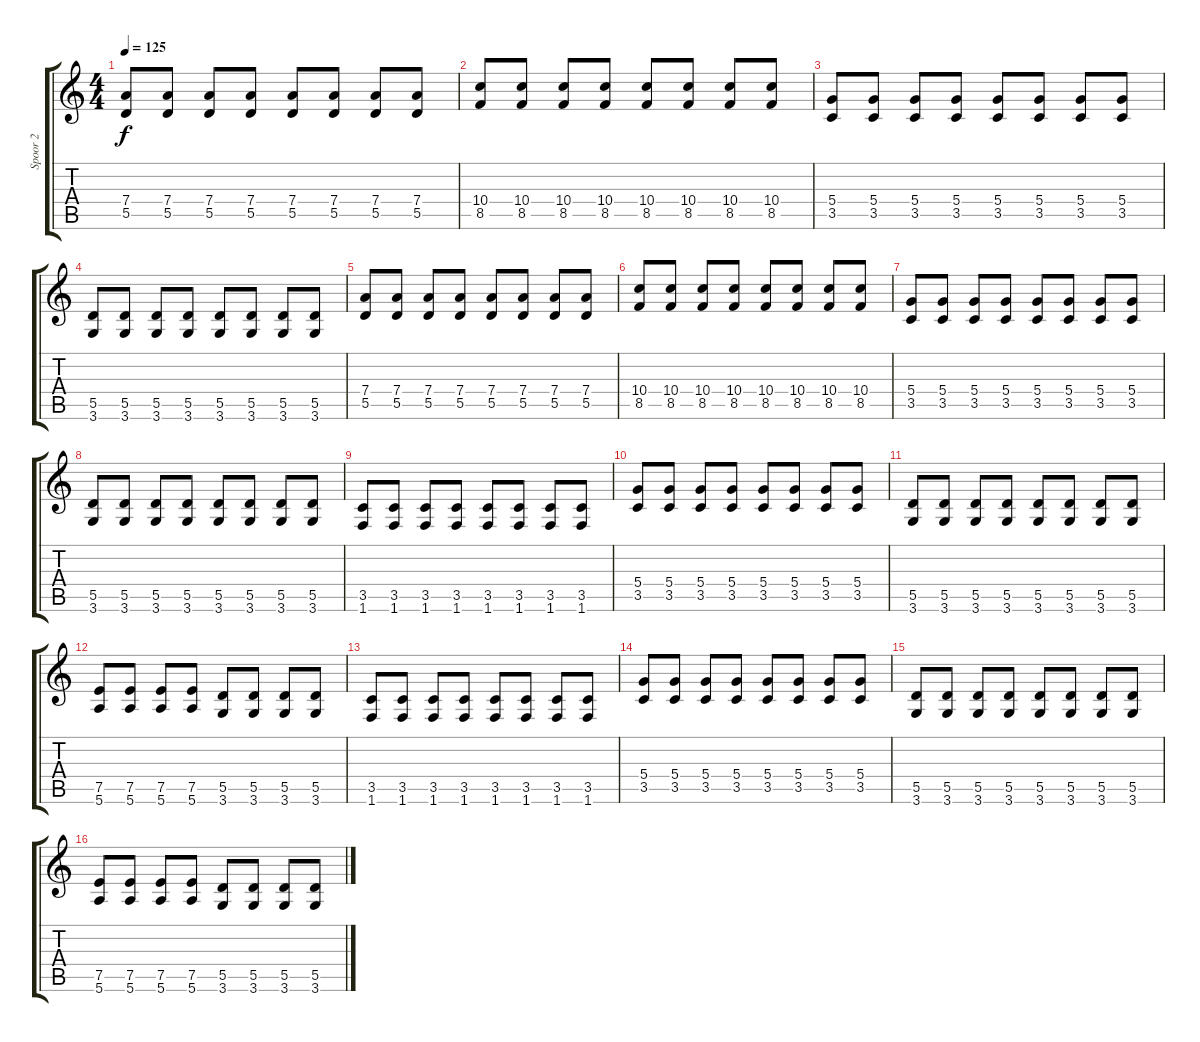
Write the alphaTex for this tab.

\track ("Spoor 2" "Spoor 2") {instrument distortionguitar}
\staff {score tabs}
\tuning (E4 B3 G3 D3 A2 E2) {hide}
\ts (4 4)
\tempo 125
\clef g2
\ks c
(7.4 5.5).8{dy f} (7.4 5.5).8 (7.4 5.5).8 (7.4 5.5).8 (7.4 5.5).8 (7.4 5.5).8 (7.4 5.5).8 (7.4 5.5).8 |
(10.4 8.5).8 (10.4 8.5).8 (10.4 8.5).8 (10.4 8.5).8 (10.4 8.5).8 (10.4 8.5).8 (10.4 8.5).8 (10.4 8.5).8 |
(5.4 3.5).8 (5.4 3.5).8 (5.4 3.5).8 (5.4 3.5).8 (5.4 3.5).8 (5.4 3.5).8 (5.4 3.5).8 (5.4 3.5).8 |
(5.5 3.6).8 (5.5 3.6).8 (5.5 3.6).8 (5.5 3.6).8 (5.5 3.6).8 (5.5 3.6).8 (5.5 3.6).8 (5.5 3.6).8 |
(7.4 5.5).8 (7.4 5.5).8 (7.4 5.5).8 (7.4 5.5).8 (7.4 5.5).8 (7.4 5.5).8 (7.4 5.5).8 (7.4 5.5).8 |
(10.4 8.5).8 (10.4 8.5).8 (10.4 8.5).8 (10.4 8.5).8 (10.4 8.5).8 (10.4 8.5).8 (10.4 8.5).8 (10.4 8.5).8 |
(5.4 3.5).8 (5.4 3.5).8 (5.4 3.5).8 (5.4 3.5).8 (5.4 3.5).8 (5.4 3.5).8 (5.4 3.5).8 (5.4 3.5).8 |
(5.5 3.6).8 (5.5 3.6).8 (5.5 3.6).8 (5.5 3.6).8 (5.5 3.6).8 (5.5 3.6).8 (5.5 3.6).8 (5.5 3.6).8 |
(3.5 1.6).8 (3.5 1.6).8 (3.5 1.6).8 (3.5 1.6).8 (3.5 1.6).8 (3.5 1.6).8 (3.5 1.6).8 (3.5 1.6).8 |
(5.4 3.5).8 (5.4 3.5).8 (5.4 3.5).8 (5.4 3.5).8 (5.4 3.5).8 (5.4 3.5).8 (5.4 3.5).8 (5.4 3.5).8 |
(5.5 3.6).8 (5.5 3.6).8 (5.5 3.6).8 (5.5 3.6).8 (5.5 3.6).8 (5.5 3.6).8 (5.5 3.6).8 (5.5 3.6).8 |
(7.5 5.6).8 (7.5 5.6).8 (7.5 5.6).8 (7.5 5.6).8 (5.5 3.6).8 (5.5 3.6).8 (5.5 3.6).8 (5.5 3.6).8 |
(3.5 1.6).8 (3.5 1.6).8 (3.5 1.6).8 (3.5 1.6).8 (3.5 1.6).8 (3.5 1.6).8 (3.5 1.6).8 (3.5 1.6).8 |
(5.4 3.5).8 (5.4 3.5).8 (5.4 3.5).8 (5.4 3.5).8 (5.4 3.5).8 (5.4 3.5).8 (5.4 3.5).8 (5.4 3.5).8 |
(5.5 3.6).8 (5.5 3.6).8 (5.5 3.6).8 (5.5 3.6).8 (5.5 3.6).8 (5.5 3.6).8 (5.5 3.6).8 (5.5 3.6).8 |
(7.5 5.6).8 (7.5 5.6).8 (7.5 5.6).8 (7.5 5.6).8 (5.5 3.6).8 (5.5 3.6).8 (5.5 3.6).8 (5.5 3.6).8
